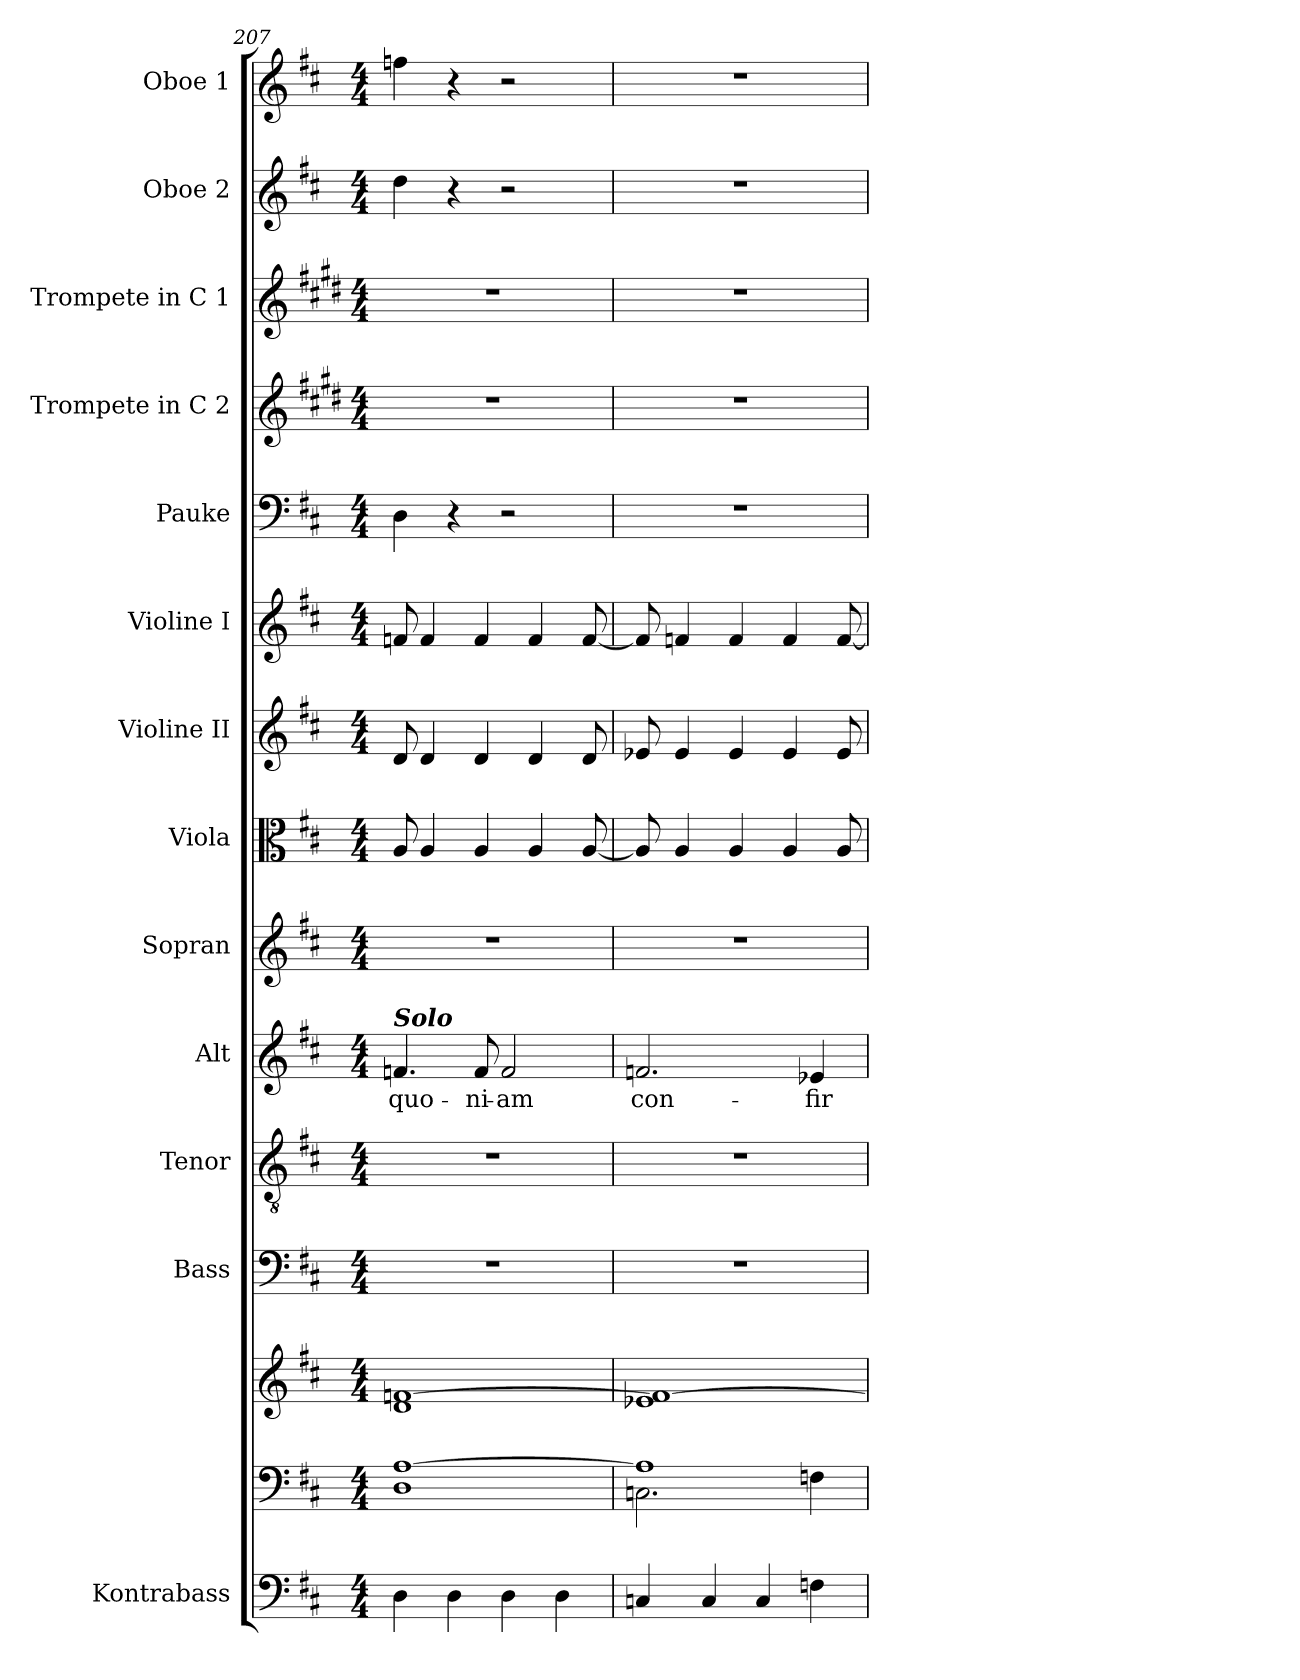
**kern	**kern	**kern	**kern	**kern	**kern	**text	**kern	**kern	**kern	**kern	**kern	**kern	**kern	**kern	**kern
*part14	*part13	*part13	*part12	*part11	*part10	*part10	*part9	*part8	*part7	*part6	*part5	*part4	*part3	*part2	*part1
*staff15	*staff14	*staff13	*staff12	*staff11	*staff10	*staff10	*staff9	*staff8	*staff7	*staff6	*staff5	*staff4	*staff3	*staff2	*staff1
*I"Kontrabass	*	*	*I"Bass	*I"Tenor	*I"Alt	*	*I"Sopran	*I"Viola	*I"Violine II	*I"Violine I	*I"Pauke	*I"Trompete in C 2	*I"Trompete in C 1	*I"Oboe 2	*I"Oboe 1
*I'Kb.	*	*	*I'B	*I'T	*I'A	*	*I'S	*I'Vla.	*I'Vl. II	*I'Vl. I	*I'Pk.	*	*	*I'Ob. 2	*I'Ob. 1
*clefF4	*clefF4	*clefG2	*clefF4	*clefGv2	*clefG2	*	*clefG2	*clefC3	*clefG2	*clefG2	*clefF4	*clefG2	*clefG2	*clefG2	*clefG2
*ITrd7c12	*	*	*	*	*	*	*	*	*	*	*	*ITrd1c2	*ITrd1c2	*	*
*k[f#c#]	*k[f#c#]	*k[f#c#]	*k[f#c#]	*k[f#c#]	*k[f#c#]	*	*k[f#c#]	*k[f#c#]	*k[f#c#]	*k[f#c#]	*k[f#c#]	*k[f#c#]	*k[f#c#]	*k[f#c#]	*k[f#c#]
*D:	*D:	*D:	*D:	*D:	*D:	*	*D:	*D:	*D:	*D:	*D:	*D:	*D:	*D:	*D:
*M4/4	*M4/4	*M4/4	*M4/4	*M4/4	*M4/4	*	*M4/4	*M4/4	*M4/4	*M4/4	*M4/4	*M4/4	*M4/4	*M4/4	*M4/4
=207	=207	=207	=207	=207	=207	=207	=207	=207	=207	=207	=207	=207	=207	=207	=207
*	*^	*	*	*	*	*	*	*	*	*	*	*	*	*	*
!	!	!	!	!	!	!LO:TX:a:Bi:t=Solo	!	!	!	!	!	!	!	!	!	!
!	!	!	!	!	!	!	!LO:LY:b	!	!	!	!	!	!	!	!	!
4DD\	[>1A	1D	1d [>1fn	1r	1r	4.fn/	quo-	1r	8A/	8d/	8fn/	4D\	1r	1r	4dd\	4ffn\
.	.	.	.	.	.	.	.	.	4A/	4d/	4f/	.	.	.	.	.
4DD\	.	.	.	.	.	.	.	.	.	.	.	4r	.	.	4r	4r
!	!	!	!	!	!	!	!LO:LY:b	!	!	!	!	!	!	!	!	!
.	.	.	.	.	.	8f/	-ni-	.	4A/	4d/	4f/	.	.	.	.	.
!	!	!	!	!	!	!	!LO:LY:b	!	!	!	!	!	!	!	!	!
4DD\	.	.	.	.	.	2f/	-am	.	.	.	.	2r	.	.	2r	2r
.	.	.	.	.	.	.	.	.	4A/	4d/	4f/	.	.	.	.	.
4DD\	.	.	.	.	.	.	.	.	.	.	.	.	.	.	.	.
.	.	.	.	.	.	.	.	.	[8A/	8d/	[8f/	.	.	.	.	.
=208	=208	=208	=208	=208	=208	=208	=208	=208	=208	=208	=208	=208	=208	=208	=208	=208
!	!	!	!	!	!	!	!LO:LY:b	!	!	!	!	!	!	!	!	!
4CCn/	1A]	2.Cn\	1e-X 1f_	1r	1r	2.fn/	con-	1r	8A/]	8e-X/	8fn/]	1r	1r	1r	1r	1r
.	.	.	.	.	.	.	.	.	4A/	4e-/	4f/	.	.	.	.	.
4CC/	.	.	.	.	.	.	.	.	.	.	.	.	.	.	.	.
.	.	.	.	.	.	.	.	.	4A/	4e-/	4f/	.	.	.	.	.
4CC/	.	.	.	.	.	.	.	.	.	.	.	.	.	.	.	.
.	.	.	.	.	.	.	.	.	4A/	4e-/	4f/	.	.	.	.	.
!	!	!	!	!	!	!	!LO:LY:b	!	!	!	!	!	!	!	!	!
4FFn\	.	4Fn\	.	.	.	4e-X/	-fir-	.	.	.	.	.	.	.	.	.
.	.	.	.	.	.	.	.	.	8A/	8e-/	[8f/	.	.	.	.	.
*	*v	*v	*	*	*	*	*	*	*	*	*	*	*	*	*	*
=	=	=	=	=	=	=	=	=	=	=	=	=	=	=	=
*-	*-	*-	*-	*-	*-	*-	*-	*-	*-	*-	*-	*-	*-	*-	*-
